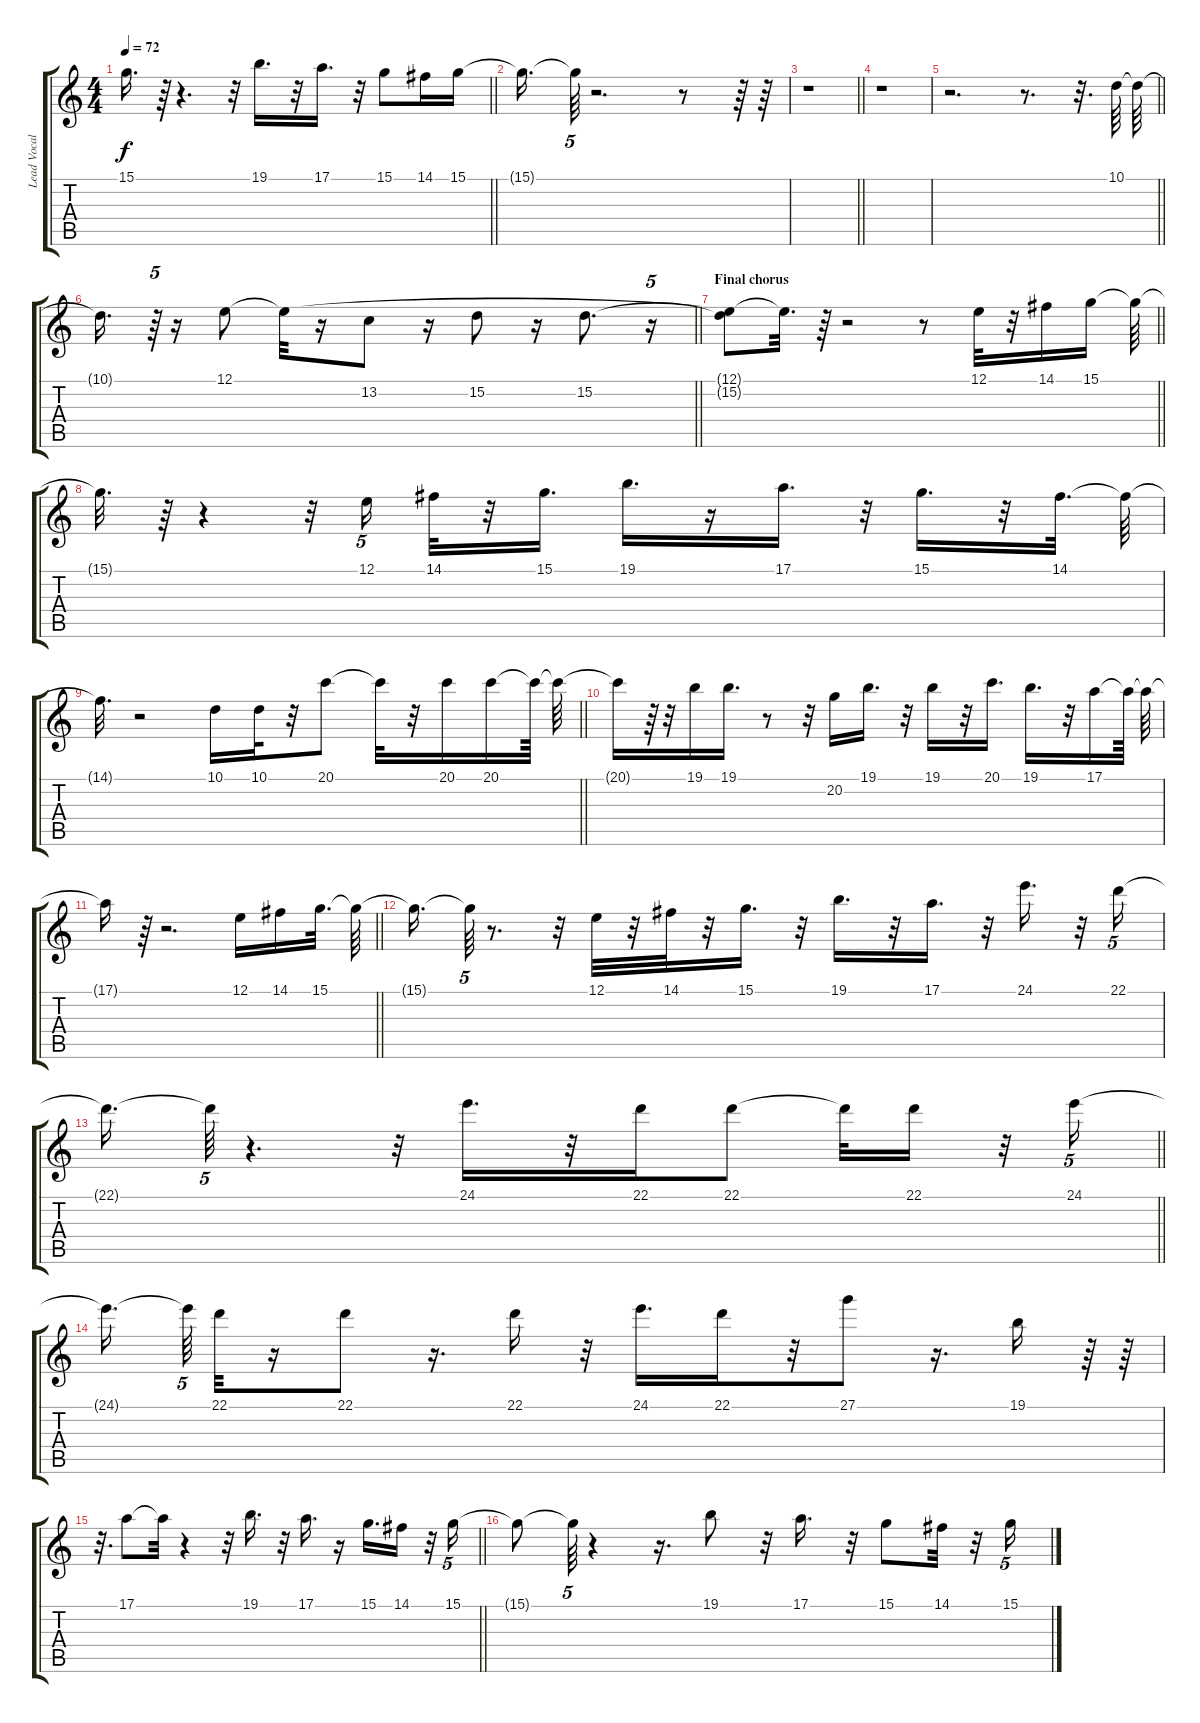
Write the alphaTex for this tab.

\track ("Lead Vocals" "Lead Vocal") {instrument flute}
\staff {score tabs}
\tuning (E4 B3 G3 D3 A2 E2) {hide}
\ts (4 4)
\tempo 72
\clef g2
\barLineRight lightlight
\ks c
15.1{t}.16{d dy f} r.64 r.4{d} r.32 19.1.16{d} r.32 17.1.16{d} r.32 15.1.8 14.1.16 15.1.16 |
15.1{t}.16{d} 15.1{t}.64{tu (5 4)} r.2{d} r.8 r.64 r.64 |
\barLineRight lightlight
r.1 |
r.1 |
\barLineRight lightlight
r.2{d} r.8{d} r.32{d} 10.1.64 10.1{t}.64 |
\barLineRight lightlight
10.1{t}.16{d} r.64{tu (5 4)} r.16 12.1.8 12.1{t}.32 r.16 13.2.8 r.16 15.2.8 r.16 15.2.8{d} r.16{tu (5 4)} |
\section ("" "Final chorus")
\barLineRight lightlight
(12.1{t} 15.2{t}).8 12.1{t}.32{d} r.64 r.2 r.8 12.1.32 r.32 14.1.16 15.1.16 15.1{t}.64 |
15.1{t}.32{d} r.64 r.4 r.32 12.1.16{tu (5 4)} 14.1.32 r.32 15.1.16{d} 19.1.16{d} r.16 17.1.16{d} r.32 15.1.16{d} r.32 14.1.32{d} 14.1{t}.64 |
\barLineRight lightlight
14.1{t}.32{d} r.2 10.1.16 10.1.32 r.32 20.1.8 20.1{t}.32 r.32 20.1.16 20.1.16 20.1{t}.64 20.1{t}.64 |
20.1{t}.16 r.64 r.32 19.1.16 19.1.16{d} r.8 r.32 20.2.16 19.1.16{d} r.32 19.1.16 r.32 20.1.16{d} 19.1.16{d} r.32 17.1.16 17.1{t}.64 17.1{t}.64 |
\barLineRight lightlight
17.1{t}.16 r.64 r.2{d} 12.1.16 14.1.16 15.1.32{d} 15.1{t}.64 |
15.1{t}.16{d} 15.1{t}.64{tu (5 4)} r.8{d} r.32 12.1.32 r.32 14.1.32 r.32 15.1.16{d} r.32 19.1.16{d} r.32 17.1.16{d} r.32 24.1.16{d} r.32 22.1.16{tu (5 4)} |
\barLineRight lightlight
22.1{t}.16{d} 22.1{t}.64{tu (5 4)} r.4{d} r.32 24.1.16{d} r.32 22.1.16 22.1.8 22.1{t}.32 22.1.16 r.32 24.1.16{tu (5 4)} |
24.1{t}.16{d beam splitsecondary} 24.1{t}.64{tu (5 4)} 22.1.32 r.16 22.1.8 r.16{d} 22.1.16 r.32 24.1.16{d} 22.1.16 r.32 27.1.8 r.16{d} 19.1.16 r.64 r.64 |
\barLineRight lightlight
r.32{d} 17.1.8 17.1{t}.32 r.4 r.32 19.1.16{d} r.32 17.1.16{d} r.16 15.1.16{d} 14.1.16 r.32 15.1.16{tu (5 4)} |
15.1{t}.8 15.1{t}.64{tu (5 4)} r.4 r.16{d} 19.1.8 r.32 17.1.16{d} r.32 15.1.8 14.1.32 r.32 15.1.16{tu (5 4)}
